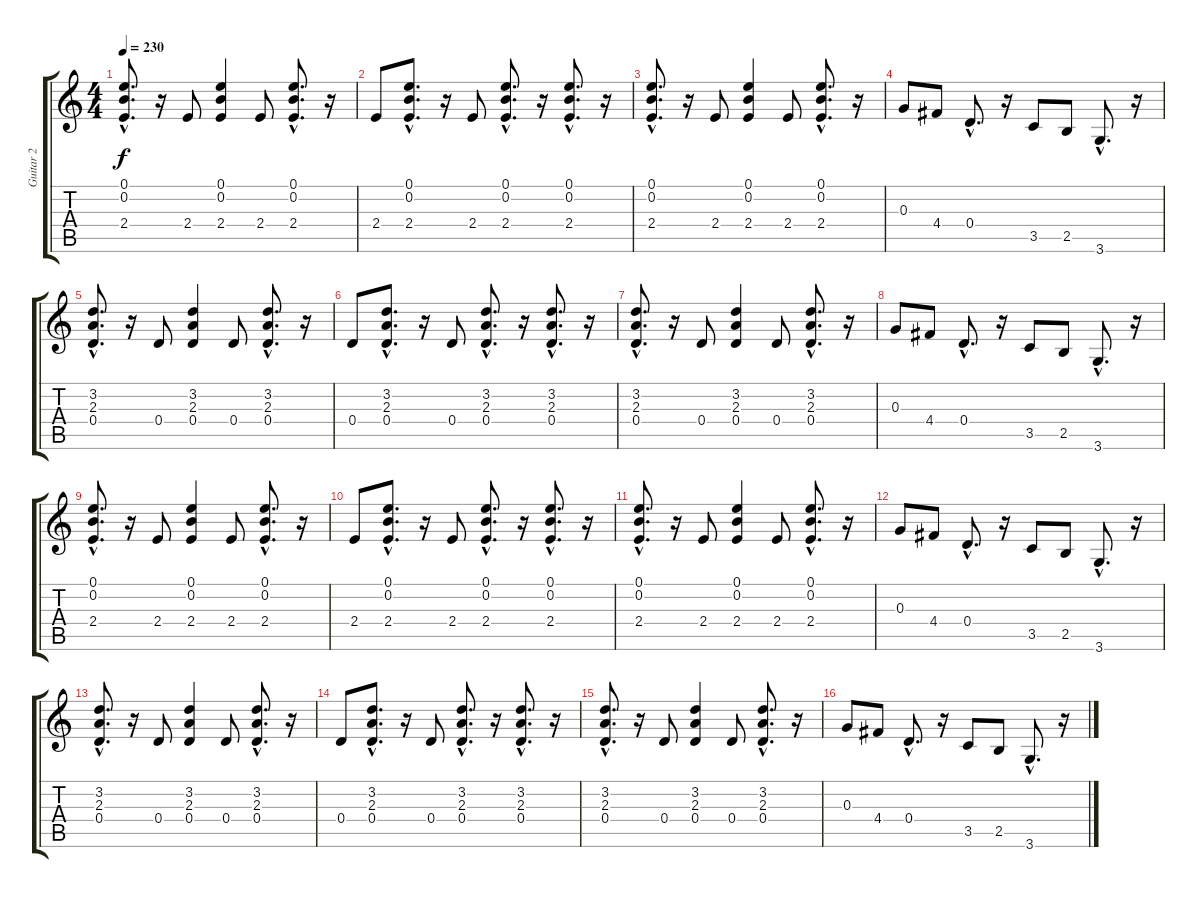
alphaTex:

\track ("Guitar 2" "Guitar 2") {instrument distortionguitar}
\staff {score tabs}
\tuning (E4 B3 G3 D3 A2 E2) {hide}
\ts (4 4)
\tempo 230
\clef g2
\ks c
(0.1{hac} 0.2{hac} 2.4{hac}).8{d dy f} r.16 2.4.8 (0.1 0.2 2.4).4 2.4.8 (0.1{hac} 0.2{hac} 2.4{hac}).8{d} r.16 |
2.4.8 (0.1{hac} 0.2{hac} 2.4{hac}).8{d} r.16 2.4.8 (0.1{hac} 0.2{hac} 2.4{hac}).8{d} r.16 (0.1{hac} 0.2{hac} 2.4{hac}).8{d} r.16 |
(0.1{hac} 0.2{hac} 2.4{hac}).8{d} r.16 2.4.8 (0.1 0.2 2.4).4 2.4.8 (0.1{hac} 0.2{hac} 2.4{hac}).8{d} r.16 |
0.3.8 4.4.8 0.4{hac}.8{d} r.16 3.5.8 2.5.8 3.6{hac}.8{d} r.16 |
(3.2{hac} 2.3{hac} 0.4{hac}).8{d} r.16 0.4.8 (3.2 2.3 0.4).4 0.4.8 (3.2{hac} 2.3{hac} 0.4{hac}).8{d} r.16 |
0.4.8 (3.2{hac} 2.3{hac} 0.4{hac}).8{d} r.16 0.4.8 (3.2{hac} 2.3{hac} 0.4{hac}).8{d} r.16 (3.2{hac} 2.3{hac} 0.4{hac}).8{d} r.16 |
(3.2{hac} 2.3{hac} 0.4{hac}).8{d} r.16 0.4.8 (3.2 2.3 0.4).4 0.4.8 (3.2{hac} 2.3{hac} 0.4{hac}).8{d} r.16 |
0.3.8 4.4.8 0.4{hac}.8{d} r.16 3.5.8 2.5.8 3.6{hac}.8{d} r.16 |
(0.1{hac} 0.2{hac} 2.4{hac}).8{d} r.16 2.4.8 (0.1 0.2 2.4).4 2.4.8 (0.1{hac} 0.2{hac} 2.4{hac}).8{d} r.16 |
2.4.8 (0.1{hac} 0.2{hac} 2.4{hac}).8{d} r.16 2.4.8 (0.1{hac} 0.2{hac} 2.4{hac}).8{d} r.16 (0.1{hac} 0.2{hac} 2.4{hac}).8{d} r.16 |
(0.1{hac} 0.2{hac} 2.4{hac}).8{d} r.16 2.4.8 (0.1 0.2 2.4).4 2.4.8 (0.1{hac} 0.2{hac} 2.4{hac}).8{d} r.16 |
0.3.8 4.4.8 0.4{hac}.8{d} r.16 3.5.8 2.5.8 3.6{hac}.8{d} r.16 |
(3.2{hac} 2.3{hac} 0.4{hac}).8{d} r.16 0.4.8 (3.2 2.3 0.4).4 0.4.8 (3.2{hac} 2.3{hac} 0.4{hac}).8{d} r.16 |
0.4.8 (3.2{hac} 2.3{hac} 0.4{hac}).8{d} r.16 0.4.8 (3.2{hac} 2.3{hac} 0.4{hac}).8{d} r.16 (3.2{hac} 2.3{hac} 0.4{hac}).8{d} r.16 |
(3.2{hac} 2.3{hac} 0.4{hac}).8{d} r.16 0.4.8 (3.2 2.3 0.4).4 0.4.8 (3.2{hac} 2.3{hac} 0.4{hac}).8{d} r.16 |
0.3.8 4.4.8 0.4{hac}.8{d} r.16 3.5.8 2.5.8 3.6{hac}.8{d} r.16
